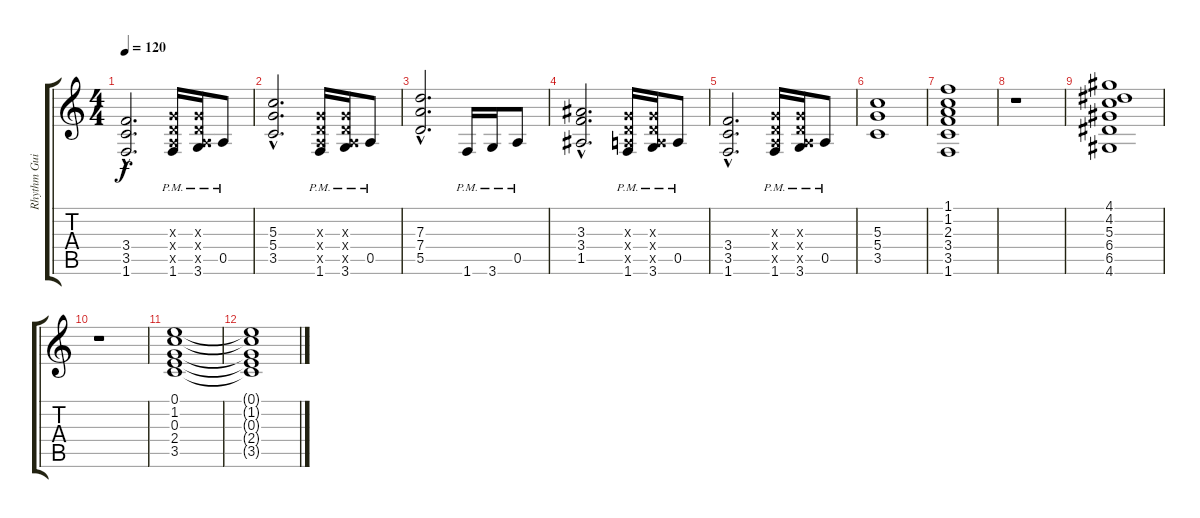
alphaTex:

\track ("Rhythm Guitar" "Rhythm Gui") {instrument electricguitarclean}
\staff {score tabs}
\tuning (E4 B3 G3 D3 A2 E2) {hide}
\ts (4 4)
\tempo 120
\clef g2
\ks c
(3.4{hac} 3.5{hac} 1.6{hac}).2{d dy f} (0.3{x} 0.4{x} 0.5{x} 1.6{pm}).16 (0.3{x} 0.4{x} 0.5{x} 3.6{pm}).16 0.5{pm}.8 |
(5.3{hac} 5.4{hac} 3.5{hac}).2{d} (0.3{x} 0.4{x} 0.5{x} 1.6{pm}).16 (0.3{x} 0.4{x} 0.5{x} 3.6{pm}).16 0.5{pm}.8 |
(7.3{hac} 7.4{hac} 5.5{hac}).2{d instrument distortionguitar} 1.6{pm}.16 3.6{pm}.16 0.5{pm}.8 |
(3.3{hac} 3.4{hac} 1.5{hac}).2{d} (0.3{x} 0.4{x} 0.5{x} 1.6{pm}).16 (0.3{x} 0.4{x} 0.5{x} 3.6{pm}).16 0.5{pm}.8 |
(3.4{hac} 3.5{hac} 1.6{hac}).2{d} (0.3{x} 0.4{x} 0.5{x} 1.6{pm}).16 (0.3{x} 0.4{x} 0.5{x} 3.6{pm}).16 0.5{pm}.8 |
(5.3 5.4 3.5).1 |
(1.1 1.2 2.3 3.4 3.5 1.6).1 |
r.1 |
(4.1 4.2 5.3 6.4 6.5 4.6).1 |
r.1 |
(0.1 1.2 0.3 2.4 3.5).1 |
(0.1{t} 1.2{t} 0.3{t} 2.4{t} 3.5{t}).1
